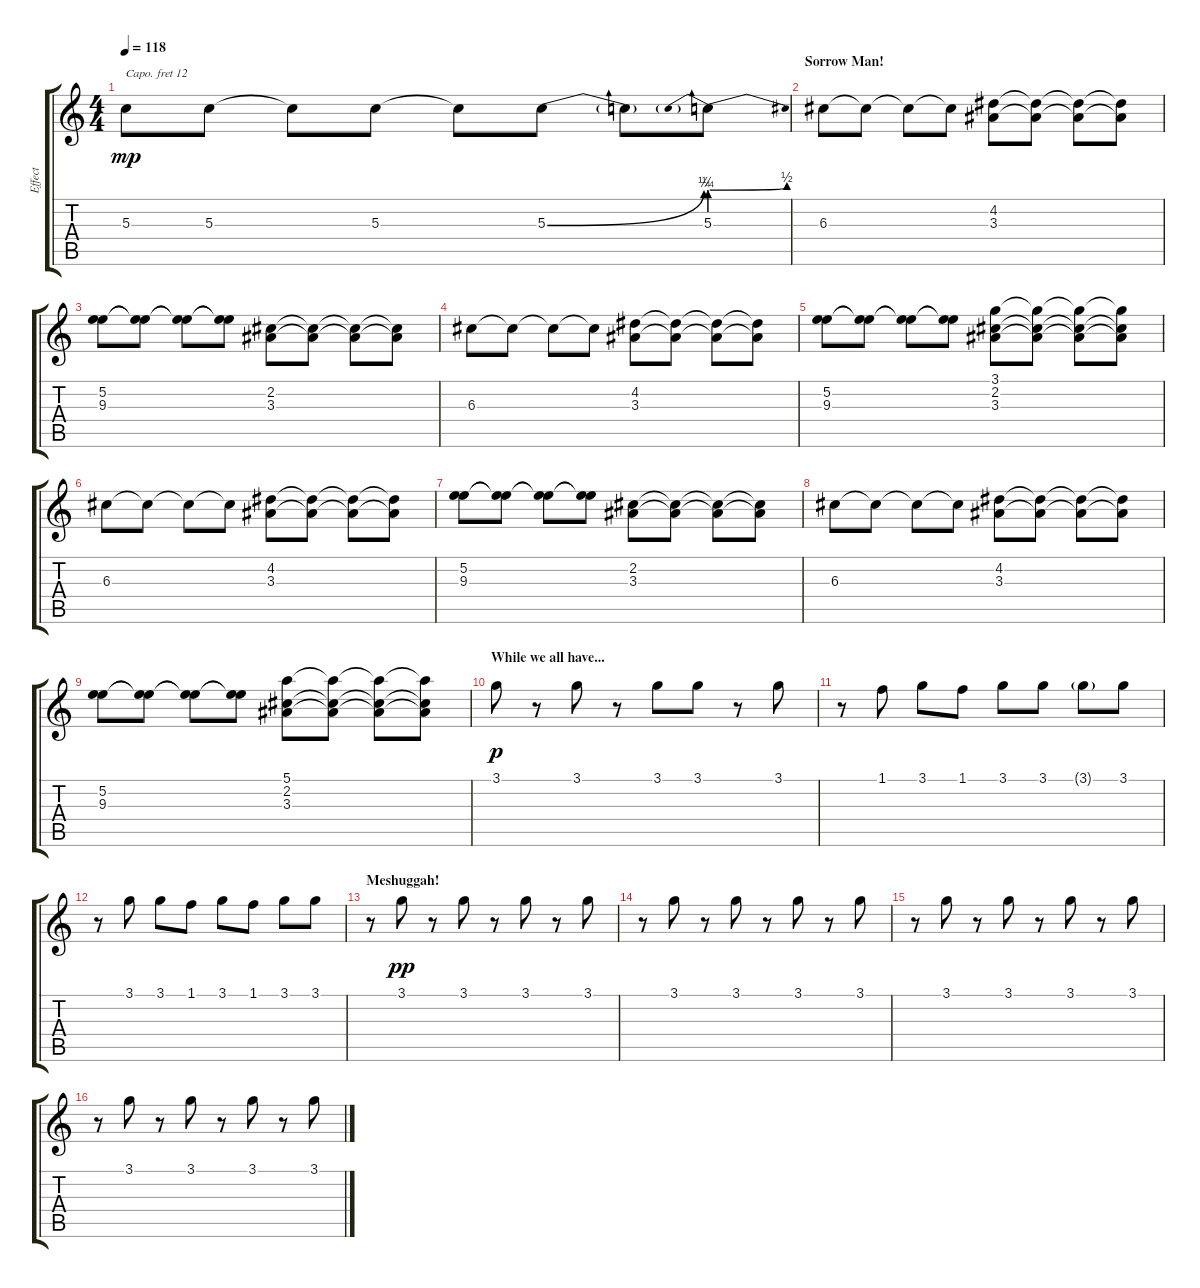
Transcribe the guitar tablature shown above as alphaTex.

\track ("Effect" "Effect") {instrument orchestralharp}
\staff {score tabs}
\capo 12
\tuning (E4 B3 G3 D3 A2 E2) {hide}
\ts (4 4)
\tempo 118
\clef g2
\ks c
5.3{t}.8{dy mp} 5.3.8 5.3{t}.8 5.3.8 5.3{t}.8 5.3{be (bend 0 0 60 1)}.8 5.3{t}.8 5.3{be (prebendbend 0 1 60 2)}.8 |
\section ("" "Sorrow Man!")
6.3.8 6.3{t}.8 6.3{t}.8 6.3{t}.8 (4.2 3.3).8 (4.2{t} 3.3{t}).8 (4.2{t} 3.3{t}).8 (4.2{t} 3.3{t}).8 |
(5.2 9.3).8 (5.2{t} 9.3{t}).8 (5.2{t} 9.3{t}).8 (5.2{t} 9.3{t}).8 (2.2 3.3).8 (2.2{t} 3.3{t}).8 (2.2{t} 3.3{t}).8 (2.2{t} 3.3{t}).8 |
6.3.8 6.3{t}.8 6.3{t}.8 6.3{t}.8 (4.2 3.3).8 (4.2{t} 3.3{t}).8 (4.2{t} 3.3{t}).8 (4.2{t} 3.3{t}).8 |
(5.2 9.3).8 (5.2{t} 9.3{t}).8 (5.2{t} 9.3{t}).8 (5.2{t} 9.3{t}).8 (3.1 2.2 3.3).8 (3.1{t} 2.2{t} 3.3{t}).8 (3.1{t} 2.2{t} 3.3{t}).8 (3.1{t} 2.2{t} 3.3{t}).8 |
6.3.8 6.3{t}.8 6.3{t}.8 6.3{t}.8 (4.2 3.3).8 (4.2{t} 3.3{t}).8 (4.2{t} 3.3{t}).8 (4.2{t} 3.3{t}).8 |
(5.2 9.3).8 (5.2{t} 9.3{t}).8 (5.2{t} 9.3{t}).8 (5.2{t} 9.3{t}).8 (2.2 3.3).8 (2.2{t} 3.3{t}).8 (2.2{t} 3.3{t}).8 (2.2{t} 3.3{t}).8 |
6.3.8 6.3{t}.8 6.3{t}.8 6.3{t}.8 (4.2 3.3).8 (4.2{t} 3.3{t}).8 (4.2{t} 3.3{t}).8 (4.2{t} 3.3{t}).8 |
(5.2 9.3).8 (5.2{t} 9.3{t}).8 (5.2{t} 9.3{t}).8 (5.2{t} 9.3{t}).8 (5.1 2.2 3.3).8 (5.1{t} 2.2{t} 3.3{t}).8 (5.1{t} 2.2{t} 3.3{t}).8 (5.1{t} 2.2{t} 3.3{t}).8 |
\section ("" "While we all have...")
3.1.8{dy p} r.8 3.1.8 r.8 3.1.8 3.1.8 r.8 3.1.8 |
r.8 1.1.8 3.1.8 1.1.8 3.1.8 3.1.8 3.1{g}.8 3.1.8 |
r.8 3.1.8 3.1.8 1.1.8 3.1.8 1.1.8 3.1.8 3.1.8 |
\section ("" "Meshuggah!")
r.8 3.1.8{dy pp} r.8 3.1.8 r.8 3.1.8 r.8 3.1.8 |
r.8 3.1.8 r.8 3.1.8 r.8 3.1.8 r.8 3.1.8 |
r.8 3.1.8 r.8 3.1.8 r.8 3.1.8 r.8 3.1.8 |
r.8 3.1.8 r.8 3.1.8 r.8 3.1.8 r.8 3.1.8
